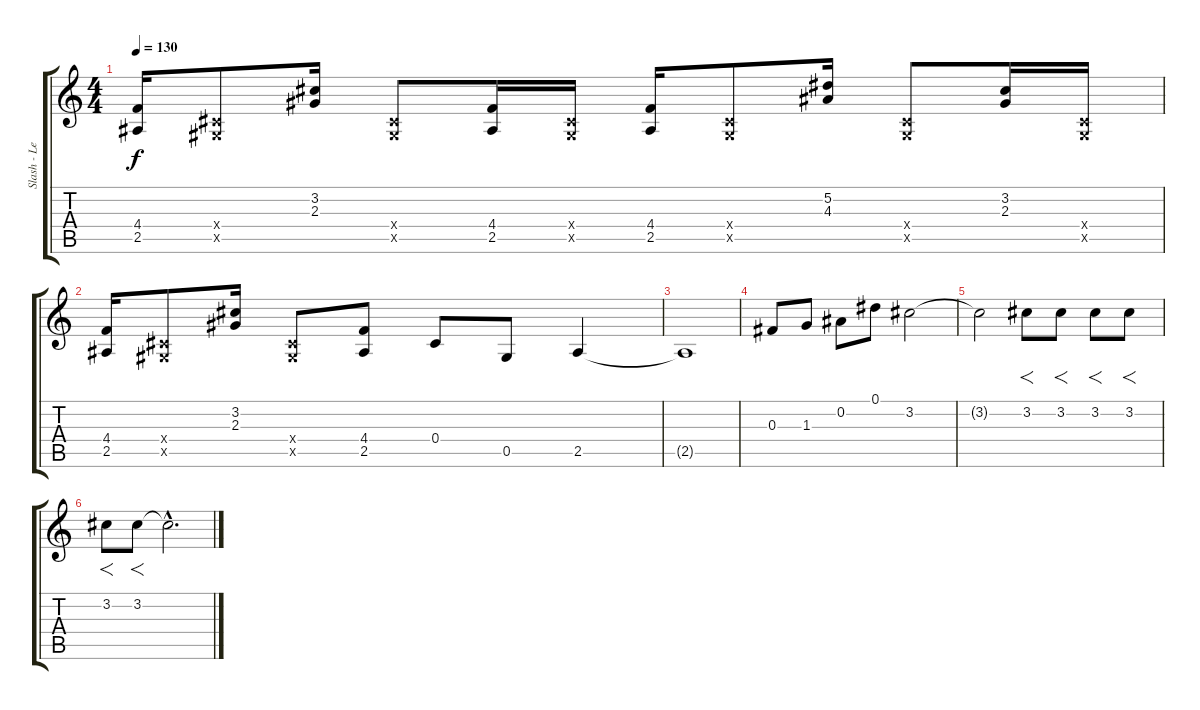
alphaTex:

\track ("Slash - Lead Guitar" "Slash - Le") {instrument distortionguitar}
\staff {score tabs}
\tuning (Eb4 Bb3 Gb3 Db3 Ab2 Eb2) {hide}
\ts (4 4)
\tempo 130
\clef g2
\ks c
(4.4 2.5).16{dy f} (0.4{x} 0.5{x}).8 (3.2 2.3).16 (0.4{x} 0.5{x}).8 (4.4 2.5).16 (0.4{x} 0.5{x}).16 (4.4 2.5).16 (0.4{x} 0.5{x}).8 (5.2 4.3).16 (0.4{x} 0.5{x}).8 (3.2 2.3).16 (0.4{x} 0.5{x}).16 |
(4.4 2.5).16 (0.4{x} 0.5{x}).8 (3.2 2.3).16 (0.4{x} 0.5{x}).8 (4.4 2.5).8 0.4.8 0.5.8 2.5.4 |
2.5{t}.1 |
0.3.8 1.3.8 0.2.8 0.1.8 3.2.2 |
3.2{t}.2 3.2.8{f} 3.2.8{f} 3.2.8{f} 3.2.8{f} |
3.2.8{f} 3.2.8{f} 3.2{hac t}.2{d}
